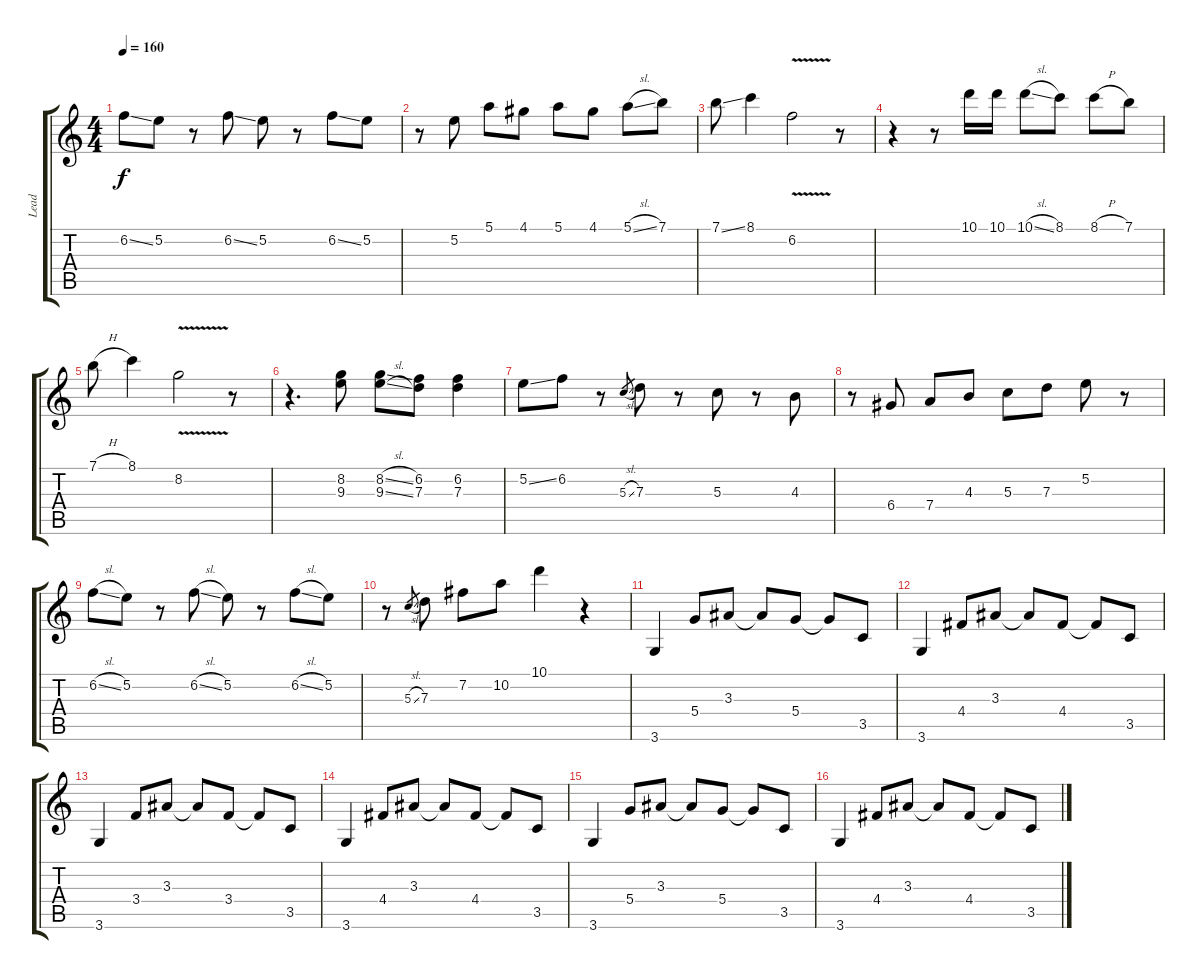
\track ("Lead" "Lead") {instrument acousticguitarsteel}
\staff {score tabs}
\tuning (E4 B3 G3 D3 A2 E2) {hide}
\ts (4 4)
\tempo 160
\clef g2
\ks c
6.2{ss}.8{dy f} 5.2.8 r.8 6.2{ss}.8 5.2.8 r.8 6.2{ss}.8 5.2.8 |
r.8 5.2.8 5.1.8 4.1.8 5.1.8 4.1.8 5.1{sl}.8 7.1.8 |
7.1{ss}.8 8.1.4 6.2{v}.2 r.8 |
r.4 r.8 10.1.16 10.1.16 10.1{sl}.8 8.1.8 8.1{h}.8 7.1.8 |
7.1{h}.8 8.1.4 8.2{v}.2 r.8 |
r.4{d} (8.2 9.3).8 (8.2{sl} 9.3{sl}).8 (6.2 7.3).8 (6.2 7.3).4 |
5.2{ss}.8 6.2.8 r.8 5.3{sl}.8{gr} 7.3.8 r.8 5.3.8 r.8 4.3.8 |
r.8 6.4.8 7.4.8 4.3.8 5.3.8 7.3.8 5.2.8 r.8 |
6.2{sl}.8 5.2.8 r.8 6.2{sl}.8 5.2.8 r.8 6.2{sl}.8 5.2.8 |
r.8 5.3{sl}.8{gr} 7.3.8 7.2.8 10.2.8 10.1.4 r.4 |
3.6.4 5.4.8 3.3.8 3.3{t}.8 5.4.8 5.4{t}.8 3.5.8 |
3.6.4 4.4.8 3.3.8 3.3{t}.8 4.4.8 4.4{t}.8 3.5.8 |
3.6.4 3.4.8 3.3.8 3.3{t}.8 3.4.8 3.4{t}.8 3.5.8 |
3.6.4 4.4.8 3.3.8 3.3{t}.8 4.4.8 4.4{t}.8 3.5.8 |
3.6.4 5.4.8 3.3.8 3.3{t}.8 5.4.8 5.4{t}.8 3.5.8 |
3.6.4 4.4.8 3.3.8 3.3{t}.8 4.4.8 4.4{t}.8 3.5.8
